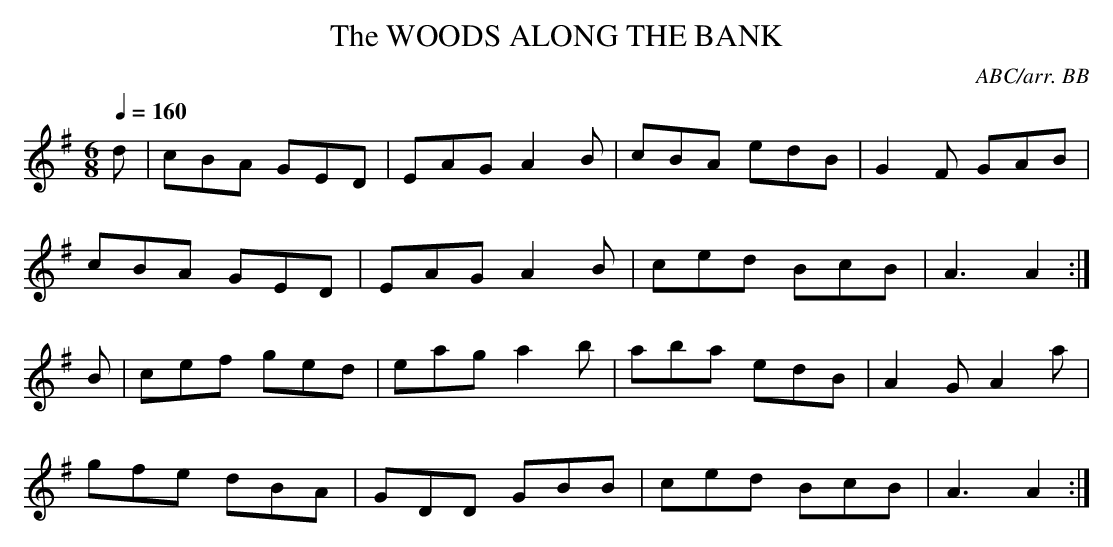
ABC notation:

X:1
T:WOODS ALONG THE BANK, The
C:ABC/arr. BB
Q:1/4=160
M:6/8
L:1/8
K:Ador
d|cBA GED|EAG A2B|cBA edB|G2F GAB|
cBA GED|EAG A2B|ced BcB|A3 A2 :|
B|cef ged|eag a2b|aba edB|A2G A2a|
gfe dBA|GDD GBB|ced BcB|A3 A2 :|
